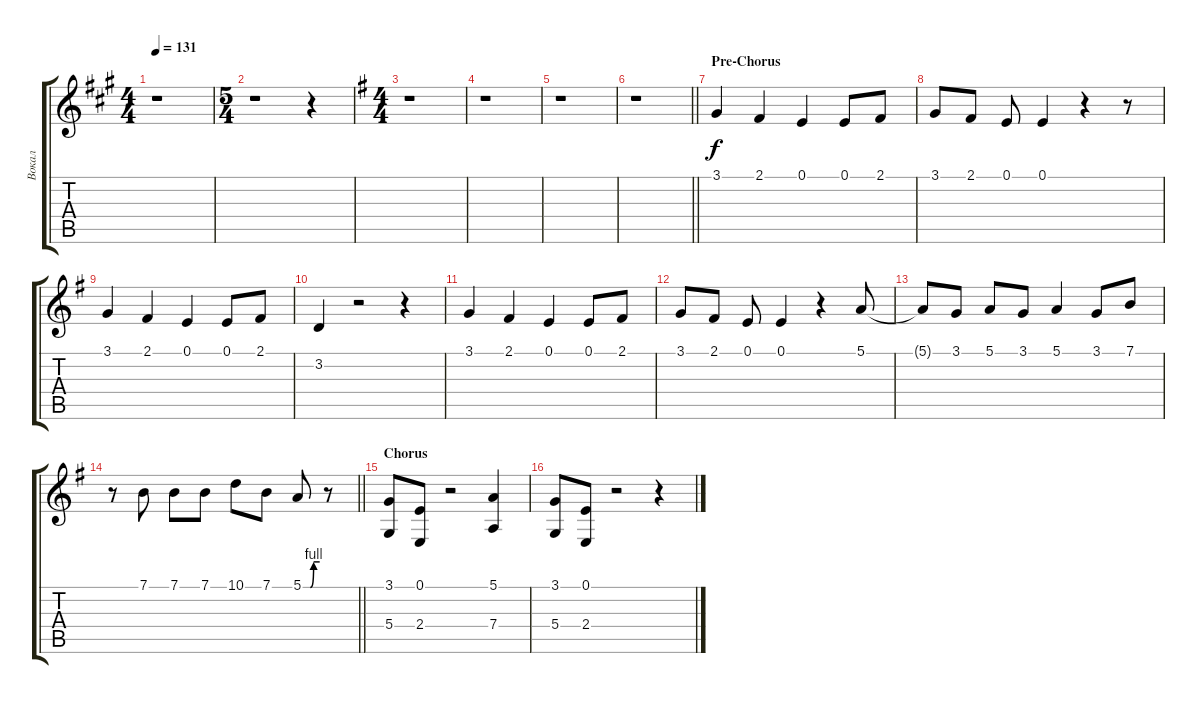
\track ("Вокал" "Вокал") {instrument trumpet}
\staff {score tabs}
\tuning (E4 B3 G3 D3 A2 E2) {hide}
\ts (4 4)
\tempo 131
\clef g2
\ks f#minor
r.1{dy f} |
\ts (5 4)
r.1 r.4 |
\ts (4 4)
\ks eminor
r.1 |
r.1 |
r.1 |
\barLineRight lightlight
r.1 |
\section ("" "Pre-Chorus")
3.1.4 2.1.4 0.1.4 0.1.8 2.1.8 |
3.1.8 2.1.8 0.1.8 0.1.4 r.4 r.8 |
3.1.4 2.1.4 0.1.4 0.1.8 2.1.8 |
3.2.4 r.2 r.4 |
3.1.4 2.1.4 0.1.4 0.1.8 2.1.8 |
3.1.8 2.1.8 0.1.8 0.1.4 r.4 5.1.8 |
5.1{t}.8 3.1.8 5.1.8 3.1.8 5.1.4 3.1.8 7.1.8 |
\barLineRight lightlight
r.8 7.1.8 7.1.8 7.1.8 10.1.8 7.1.8 5.1{be (custom 0 0 26 0 38 4 60 4)}.8 r.8 |
\section ("" "Chorus")
(3.1 5.4).8 (0.1 2.4).8 r.2 (5.1 7.4).4 |
(3.1 5.4).8 (0.1 2.4).8 r.2 r.4
